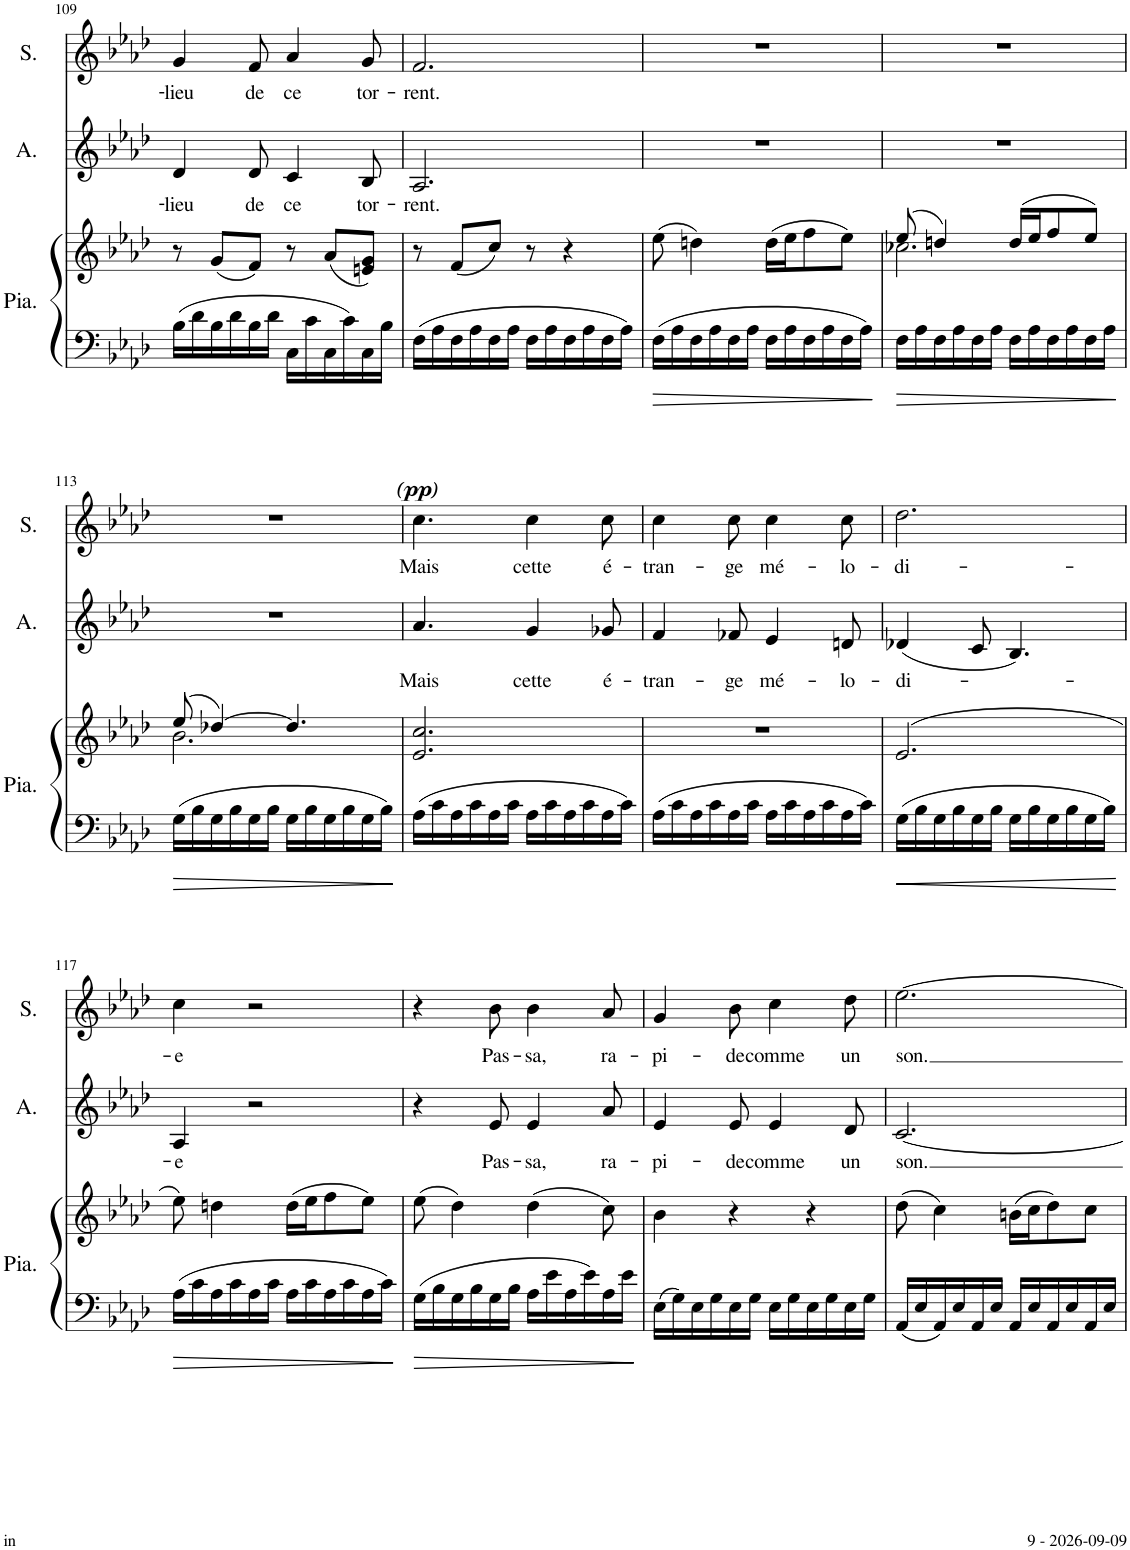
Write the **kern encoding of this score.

**kern	**kern	**kern	**text	**kern	**text	**dynam
*part3	*part3	*part2	*part2	*part1	*part1	*part1
*staff4	*staff3	*staff2	*staff2	*staff1	*staff1	*staff1
*I"Piano	*	*I"Alto	*	*I"Soprano	*	*
*I'Pia.	*	*I'A.	*	*I'S.	*	*
!!LO:PB:g=z
*clefF4	*clefG2	*clefG2	*	*clefG2	*	*
*k[b-e-a-d-]	*k[b-e-a-d-]	*k[b-e-a-d-]	*	*k[b-e-a-d-]	*	*
*M6/8	*M6/8	*M6/8	*	*M6/8	*	*
=109	=109	=109	=109	=109	=109	=109
!	!	!	!LO:LY:b	!	!LO:LY:b	!
16B-\LL	8r	4d-/	-lieu	4g/	-lieu	.
16d-\	.	.	.	.	.	.
16B-\	(8g/L	.	.	.	.	.
16d-\	.	.	.	.	.	.
!	!	!	!LO:LY:b	!	!LO:LY:b	!
16B-\	8f/J)	8d-/	de	8f/	de	.
16d-\JJ	.	.	.	.	.	.
!	!	!	!LO:LY:b	!	!LO:LY:b	!
16C\LL	8r	4c/	ce	4a-/	ce	.
16c\	.	.	.	.	.	.
16C\	(8a-/L	.	.	.	.	.
16c\	.	.	.	.	.	.
!	!	!	!LO:LY:b	!	!LO:LY:b	!
16C\	8en/ 8g/J)	8B-/	tor-	8g/	tor-	.
16B-\JJ	.	.	.	.	.	.
=110	=110	=110	=110	=110	=110	=110
!	!	!	!LO:LY:b	!	!LO:LY:b	!
16F\LL	8r	2.A-/	-rent.	2.f/	-rent.	.
16A-\	.	.	.	.	.	.
16F\	(8f/L	.	.	.	.	.
16A-\	.	.	.	.	.	.
16F\	8cc/J)	.	.	.	.	.
16A-\JJ	.	.	.	.	.	.
16F\LL	8r	.	.	.	.	.
16A-\	.	.	.	.	.	.
16F\	4r	.	.	.	.	.
16A-\	.	.	.	.	.	.
16F\	.	.	.	.	.	.
16A-\JJ	.	.	.	.	.	.
=111	=111	=111	=111	=111	=111	=111
16F\LL	(8ee-\	2.r	.	2.r	.	.
16A-\	.	.	.	.	.	.
16F\	4ddn\)	.	.	.	.	.
16A-\	.	.	.	.	.	.
16F\	.	.	.	.	.	.
16A-\JJ	.	.	.	.	.	.
16F\LL	(16dd\LL	.	.	.	.	.
16A-\	16ee-\J	.	.	.	.	.
16F\	8ff\	.	.	.	.	.
16A-\	.	.	.	.	.	.
16F\	8ee-\J)	.	.	.	.	.
16A-\JJ	.	.	.	.	.	.
=112	=112	=112	=112	=112	=112	=112
*	*^	*	*	*	*	*
16F\LL	(8ee-/	2.cc-X\	2.r	.	2.r	.	.
16A-\	.	.	.	.	.	.	.
16F\	4ddn/)	.	.	.	.	.	.
16A-\	.	.	.	.	.	.	.
16F\	.	.	.	.	.	.	.
16A-\JJ	.	.	.	.	.	.	.
16F\LL	(16dd/LL	.	.	.	.	.	.
16A-\	16ee-/J	.	.	.	.	.	.
16F\	8ff/	.	.	.	.	.	.
16A-\	.	.	.	.	.	.	.
16F\	8ee-/J)	.	.	.	.	.	.
16A-\JJ	.	.	.	.	.	.	.
!!LO:LB:g=z
=113	=113	=113	=113	=113	=113	=113	=113
16G\LL	(8ee-/	2.b-\	2.r	.	2.r	.	.
16B-\	.	.	.	.	.	.	.
16G\	[4dd-X/)	.	.	.	.	.	.
16B-\	.	.	.	.	.	.	.
16G\	.	.	.	.	.	.	.
16B-\JJ	.	.	.	.	.	.	.
16G\LL	4.dd-/]	.	.	.	.	.	.
16B-\	.	.	.	.	.	.	.
16G\	.	.	.	.	.	.	.
16B-\	.	.	.	.	.	.	.
16G\	.	.	.	.	.	.	.
16B-\JJ	.	.	.	.	.	.	.
*	*v	*v	*	*	*	*	*
=114	=114	=114	=114	=114	=114	=114
!	!	!	!LO:LY:b	!	!LO:LY:b	!LO:DY:a
!	!	!	!	!	!	!LO:DY:n=1:a
!	!	!	!	!	!	!LO:DY:n=2:a
16A-\LL	2.e-/ 2.cc/	4.a-/	Mais	4.cc\	Mais	other-dynamics pp other-dynamics
16c\	.	.	.	.	.	.
16A-\	.	.	.	.	.	.
16c\	.	.	.	.	.	.
16A-\	.	.	.	.	.	.
16c\JJ	.	.	.	.	.	.
!	!	!	!LO:LY:b	!	!LO:LY:b	!
16A-\LL	.	4g/	cette	4cc\	cette	.
16c\	.	.	.	.	.	.
16A-\	.	.	.	.	.	.
16c\	.	.	.	.	.	.
!	!	!	!LO:LY:b	!	!LO:LY:b	!
16A-\	.	8g-X/	é-	8cc\	é-	.
16c\JJ	.	.	.	.	.	.
=115	=115	=115	=115	=115	=115	=115
!	!	!	!LO:LY:b	!	!LO:LY:b	!
16A-\LL	2.r	4f/	-tran-	4cc\	-tran-	.
16c\	.	.	.	.	.	.
16A-\	.	.	.	.	.	.
16c\	.	.	.	.	.	.
!	!	!	!LO:LY:b	!	!LO:LY:b	!
16A-\	.	8f-X/	-ge	8cc\	-ge	.
16c\JJ	.	.	.	.	.	.
!	!	!	!LO:LY:b	!	!LO:LY:b	!
16A-\LL	.	4e-/	mé-	4cc\	mé-	.
16c\	.	.	.	.	.	.
16A-\	.	.	.	.	.	.
16c\	.	.	.	.	.	.
!	!	!	!LO:LY:b	!	!LO:LY:b	!
16A-\	.	8dn/	-lo-	8cc\	-lo-	.
16c\JJ	.	.	.	.	.	.
=116	=116	=116	=116	=116	=116	=116
!	!	!	!LO:LY:b	!	!LO:LY:b	!
16G\LL	(>2.e-/	(4d-X/	-di-	2.dd-\	-di-	.
16B-\	.	.	.	.	.	.
16G\	.	.	.	.	.	.
16B-\	.	.	.	.	.	.
16G\	.	8c/	.	.	.	.
16B-\JJ	.	.	.	.	.	.
16G\LL	.	4.B-/)	.	.	.	.
16B-\	.	.	.	.	.	.
16G\	.	.	.	.	.	.
16B-\	.	.	.	.	.	.
16G\	.	.	.	.	.	.
16B-\JJ	.	.	.	.	.	.
!!LO:LB:g=z
=117	=117	=117	=117	=117	=117	=117
!	!	!	!LO:LY:b	!	!LO:LY:b	!
16A-\LL	8ee-\)	4A-/	-e	4cc\	-e	.
16c\	.	.	.	.	.	.
16A-\	4ddn\	.	.	.	.	.
16c\	.	.	.	.	.	.
16A-\	.	2r	.	2r	.	.
16c\JJ	.	.	.	.	.	.
16A-\LL	(16dd\LL	.	.	.	.	.
16c\	16ee-\J	.	.	.	.	.
16A-\	8ff\	.	.	.	.	.
16c\	.	.	.	.	.	.
16A-\	8ee-\J)	.	.	.	.	.
16c\JJ	.	.	.	.	.	.
=118	=118	=118	=118	=118	=118	=118
16G\LL	(8ee-\	4r	.	4r	.	.
16B-\	.	.	.	.	.	.
16G\	4dd-\)	.	.	.	.	.
16B-\	.	.	.	.	.	.
!	!	!	!LO:LY:b	!	!LO:LY:b	!
16G\	.	8e-/	Pas-	8b-\	Pas-	.
16B-\JJ	.	.	.	.	.	.
!	!	!	!LO:LY:b	!	!LO:LY:b	!
16A-\LL	(4dd-\	4e-/	-sa,	4b-\	-sa,	.
16e-\	.	.	.	.	.	.
16A-\	.	.	.	.	.	.
16e-\	.	.	.	.	.	.
!	!	!	!LO:LY:b	!	!LO:LY:b	!
16A-\	8cc\)	8a-/	ra-	8a-/	ra-	.
16e-\JJ	.	.	.	.	.	.
=119	=119	=119	=119	=119	=119	=119
!	!	!	!LO:LY:b	!	!LO:LY:b	!
16E-\LL	4b-\	4e-/	-pi-	4g/	-pi-	.
16G\	.	.	.	.	.	.
16E-\	.	.	.	.	.	.
16G\	.	.	.	.	.	.
!	!	!	!LO:LY:b	!	!LO:LY:b	!
16E-\	4r	8e-/	-de	8b-\	-de	.
16G\JJ	.	.	.	.	.	.
!	!	!	!LO:LY:b	!	!LO:LY:b	!
16E-\LL	.	4e-/	comme	4cc\	comme	.
16G\	.	.	.	.	.	.
16E-\	4r	.	.	.	.	.
16G\	.	.	.	.	.	.
!	!	!	!LO:LY:b	!	!LO:LY:b	!
16E-\	.	8d-/	un	8dd-\	un	.
16G\JJ	.	.	.	.	.	.
=120	=120	=120	=120	=120	=120	=120
!	!	!	!LO:LY:b	!	!LO:LY:b	!
16AA-/LL	(8dd-\	[2.c/	son.	[2.ee-\	son.	.
16E-/	.	.	.	.	.	.
16AA-/	4cc\)	.	.	.	.	.
16E-/	.	.	.	.	.	.
16AA-/	.	.	.	.	.	.
16E-/JJ	.	.	.	.	.	.
16AA-/LL	(16bn\LL	.	.	.	.	.
16E-/	16cc\J	.	.	.	.	.
16AA-/	8dd-\)	.	.	.	.	.
16E-/	.	.	.	.	.	.
16AA-/	8cc\J	.	.	.	.	.
16E-/JJ	.	.	.	.	.	.
=	=	=	=	=	=	=
*-	*-	*-	*-	*-	*-	*-
